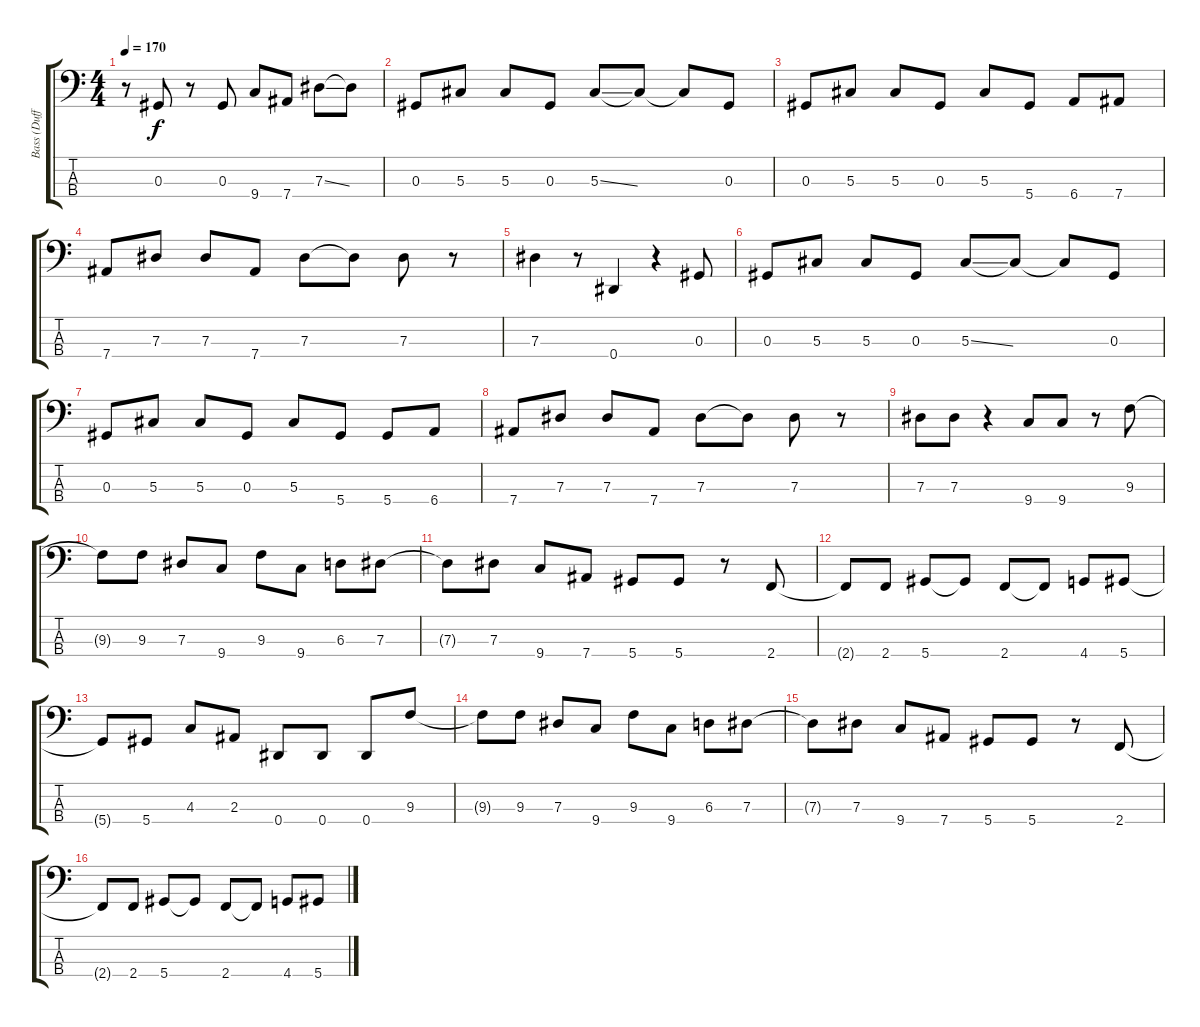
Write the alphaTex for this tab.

\track ("Bass (Duff)" "Bass (Duff") {instrument electricbasspick}
\staff {score tabs}
\tuning (Gb2 Db2 Ab1 Eb1) {hide}
\ts (4 4)
\tempo 170
\clef f4
\ks c
r.8{dy f} 0.3.8 r.8 0.3.8 9.4.8 7.4.8 7.3{ss}.8 7.3{t}.8 |
0.3.8 5.3.8 5.3.8 0.3.8 5.3{ss}.8 5.3{t}.8 5.3{t}.8 0.3.8 |
0.3.8 5.3.8 5.3.8 0.3.8 5.3.8 5.4.8 6.4.8 7.4.8 |
7.4.8 7.3.8 7.3.8 7.4.8 7.3.8 7.3{t}.8 7.3.8 r.8 |
7.3.4 r.8 0.4.4 r.4 0.3.8 |
0.3.8 5.3.8 5.3.8 0.3.8 5.3{ss}.8 5.3{t}.8 5.3{t}.8 0.3.8 |
0.3.8 5.3.8 5.3.8 0.3.8 5.3.8 5.4.8 5.4.8 6.4.8 |
7.4.8 7.3.8 7.3.8 7.4.8 7.3.8 7.3{t}.8 7.3.8 r.8 |
7.3.8 7.3.8 r.4 9.4.8 9.4.8 r.8 9.3.8 |
9.3{t}.8 9.3.8 7.3.8 9.4.8 9.3.8 9.4.8 6.3.8 7.3.8 |
7.3{t}.8 7.3.8 9.4.8 7.4.8 5.4.8 5.4.8 r.8 2.4.8 |
2.4{t}.8 2.4.8 5.4.8 5.4{t}.8 2.4.8 2.4{t}.8 4.4.8 5.4.8 |
5.4{t}.8 5.4.8 4.3.8 2.3.8 0.4.8 0.4.8 0.4.8 9.3.8 |
9.3{t}.8 9.3.8 7.3.8 9.4.8 9.3.8 9.4.8 6.3.8 7.3.8 |
7.3{t}.8 7.3.8 9.4.8 7.4.8 5.4.8 5.4.8 r.8 2.4.8 |
2.4{t}.8 2.4.8 5.4.8 5.4{t}.8 2.4.8 2.4{t}.8 4.4.8 5.4.8
